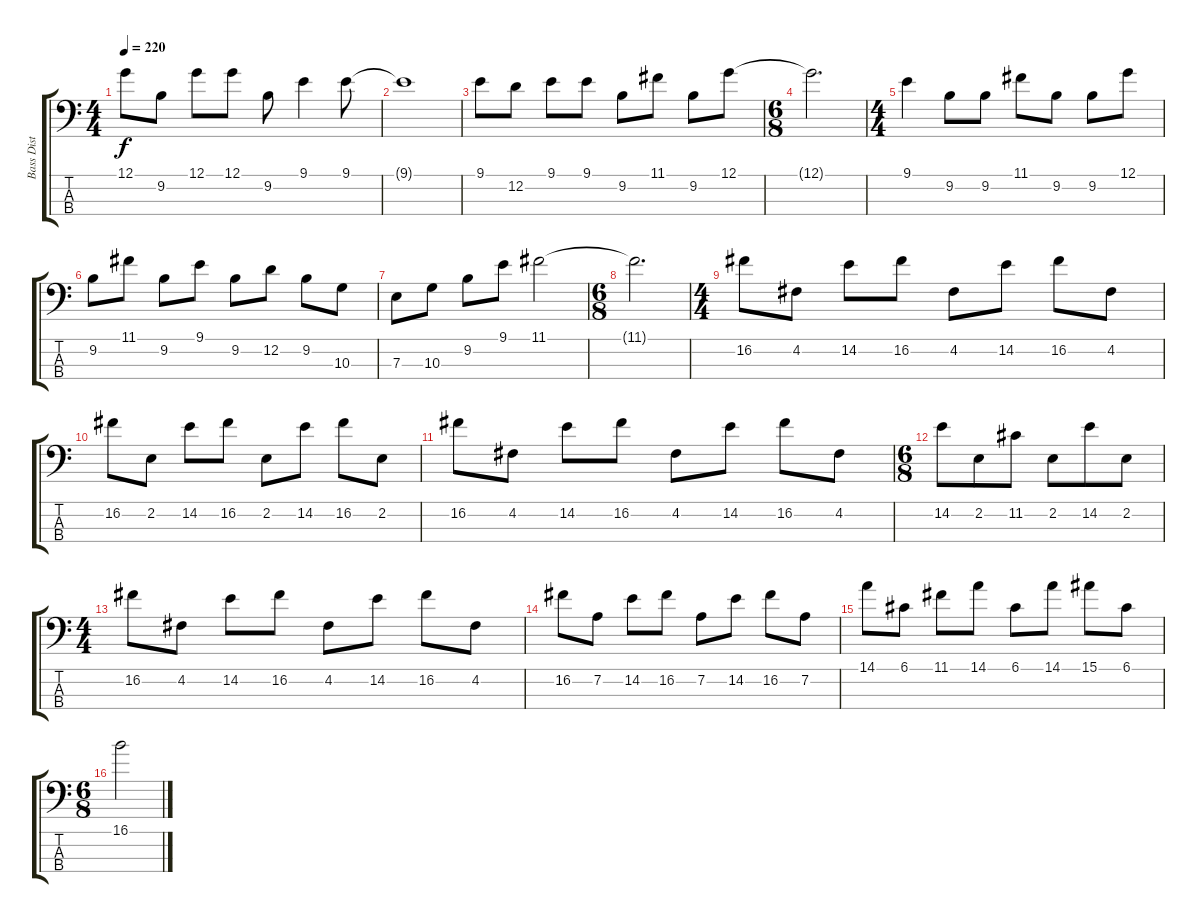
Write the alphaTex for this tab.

\track ("Bass Dist OK!" "Bass Dist ") {instrument overdrivenguitar}
\staff {score tabs}
\tuning (G2 D2 A1 E1) {hide}
\ts (4 4)
\tempo 220
\clef f4
\ks c
12.1.8{dy f} 9.2.8 12.1.8 12.1.8 9.2.8 9.1.4 9.1.8 |
9.1{t}.1 |
9.1.8 12.2.8 9.1.8 9.1.8 9.2.8 11.1.8 9.2.8 12.1.8 |
\ts (6 8)
12.1{t}.2{d} |
\ts (4 4)
9.1.4 9.2.8 9.2.8 11.1.8 9.2.8 9.2.8 12.1.8 |
9.2.8 11.1.8 9.2.8 9.1.8 9.2.8 12.2.8 9.2.8 10.3.8 |
7.3.8 10.3.8 9.2.8 9.1.8 11.1.2 |
\ts (6 8)
11.1{t}.2{d} |
\ts (4 4)
16.2.8 4.2.8 14.2.8 16.2.8 4.2.8 14.2.8 16.2.8 4.2.8 |
16.2.8 2.2.8 14.2.8 16.2.8 2.2.8 14.2.8 16.2.8 2.2.8 |
16.2.8 4.2.8 14.2.8 16.2.8 4.2.8 14.2.8 16.2.8 4.2.8 |
\ts (6 8)
14.2.8 2.2.8 11.2.8 2.2.8 14.2.8 2.2.8 |
\ts (4 4)
16.2.8 4.2.8 14.2.8 16.2.8 4.2.8 14.2.8 16.2.8 4.2.8 |
16.2.8 7.2.8 14.2.8 16.2.8 7.2.8 14.2.8 16.2.8 7.2.8 |
14.1.8 6.1.8 11.1.8 14.1.8 6.1.8 14.1.8 15.1.8 6.1.8 |
\ts (6 8)
16.1.2
